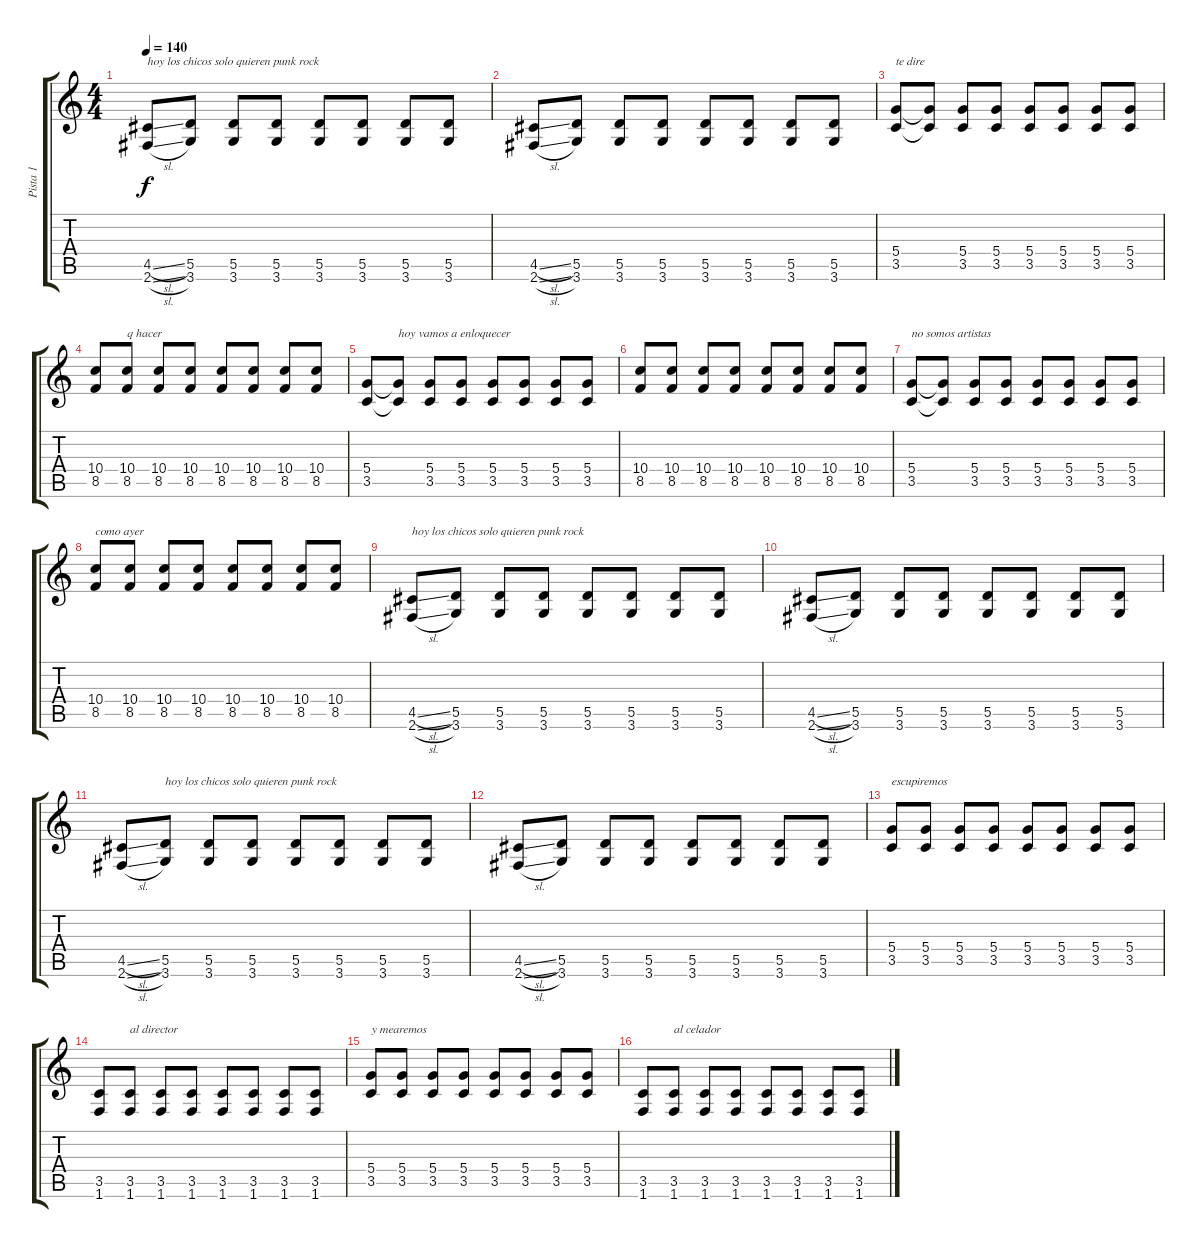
\track ("Pista 1" "Pista 1") {instrument overdrivenguitar}
\staff {score tabs}
\tuning (E4 B3 G3 D3 A2 E2) {hide}
\ts (4 4)
\tempo 140
\clef g2
\ks c
(4.5{sl} 2.6{sl}).8{txt "hoy los chicos solo quieren punk rock" dy f} (5.5 3.6).8 (5.5 3.6).8 (5.5 3.6).8 (5.5 3.6).8 (5.5 3.6).8 (5.5 3.6).8 (5.5 3.6).8 |
(4.5{sl} 2.6{sl}).8 (5.5 3.6).8 (5.5 3.6).8 (5.5 3.6).8 (5.5 3.6).8 (5.5 3.6).8 (5.5 3.6).8 (5.5 3.6).8 |
(5.4 3.5).8{txt "te dire"} (5.4{t} 3.5{t}).8 (5.4 3.5).8 (5.4 3.5).8 (5.4 3.5).8 (5.4 3.5).8 (5.4 3.5).8 (5.4 3.5).8 |
(10.4 8.5).8 (10.4 8.5).8{txt "q hacer"} (10.4 8.5).8 (10.4 8.5).8 (10.4 8.5).8 (10.4 8.5).8 (10.4 8.5).8 (10.4 8.5).8 |
(5.4 3.5).8 (5.4{t} 3.5{t}).8{txt "hoy vamos a enloquecer"} (5.4 3.5).8 (5.4 3.5).8 (5.4 3.5).8 (5.4 3.5).8 (5.4 3.5).8 (5.4 3.5).8 |
(10.4 8.5).8 (10.4 8.5).8 (10.4 8.5).8 (10.4 8.5).8 (10.4 8.5).8 (10.4 8.5).8 (10.4 8.5).8 (10.4 8.5).8 |
(5.4 3.5).8{txt "no somos artistas"} (5.4{t} 3.5{t}).8 (5.4 3.5).8 (5.4 3.5).8 (5.4 3.5).8 (5.4 3.5).8 (5.4 3.5).8 (5.4 3.5).8 |
(10.4 8.5).8{txt "como ayer"} (10.4 8.5).8 (10.4 8.5).8 (10.4 8.5).8 (10.4 8.5).8 (10.4 8.5).8 (10.4 8.5).8 (10.4 8.5).8 |
(4.5{sl} 2.6{sl}).8{txt "hoy los chicos solo quieren punk rock"} (5.5 3.6).8 (5.5 3.6).8 (5.5 3.6).8 (5.5 3.6).8 (5.5 3.6).8 (5.5 3.6).8 (5.5 3.6).8 |
(4.5{sl} 2.6{sl}).8 (5.5 3.6).8 (5.5 3.6).8 (5.5 3.6).8 (5.5 3.6).8 (5.5 3.6).8 (5.5 3.6).8 (5.5 3.6).8 |
(4.5{sl} 2.6{sl}).8 (5.5 3.6).8{txt "hoy los chicos solo quieren punk rock"} (5.5 3.6).8 (5.5 3.6).8 (5.5 3.6).8 (5.5 3.6).8 (5.5 3.6).8 (5.5 3.6).8 |
(4.5{sl} 2.6{sl}).8 (5.5 3.6).8 (5.5 3.6).8 (5.5 3.6).8 (5.5 3.6).8 (5.5 3.6).8 (5.5 3.6).8 (5.5 3.6).8 |
(5.4 3.5).8{txt "escupiremos"} (5.4 3.5).8 (5.4 3.5).8 (5.4 3.5).8 (5.4 3.5).8 (5.4 3.5).8 (5.4 3.5).8 (5.4 3.5).8 |
(3.5 1.6).8 (3.5 1.6).8{txt "al director"} (3.5 1.6).8 (3.5 1.6).8 (3.5 1.6).8 (3.5 1.6).8 (3.5 1.6).8 (3.5 1.6).8 |
(5.4 3.5).8{txt "y mearemos"} (5.4 3.5).8 (5.4 3.5).8 (5.4 3.5).8 (5.4 3.5).8 (5.4 3.5).8 (5.4 3.5).8 (5.4 3.5).8 |
(3.5 1.6).8 (3.5 1.6).8{txt "al celador"} (3.5 1.6).8 (3.5 1.6).8 (3.5 1.6).8 (3.5 1.6).8 (3.5 1.6).8 (3.5 1.6).8
